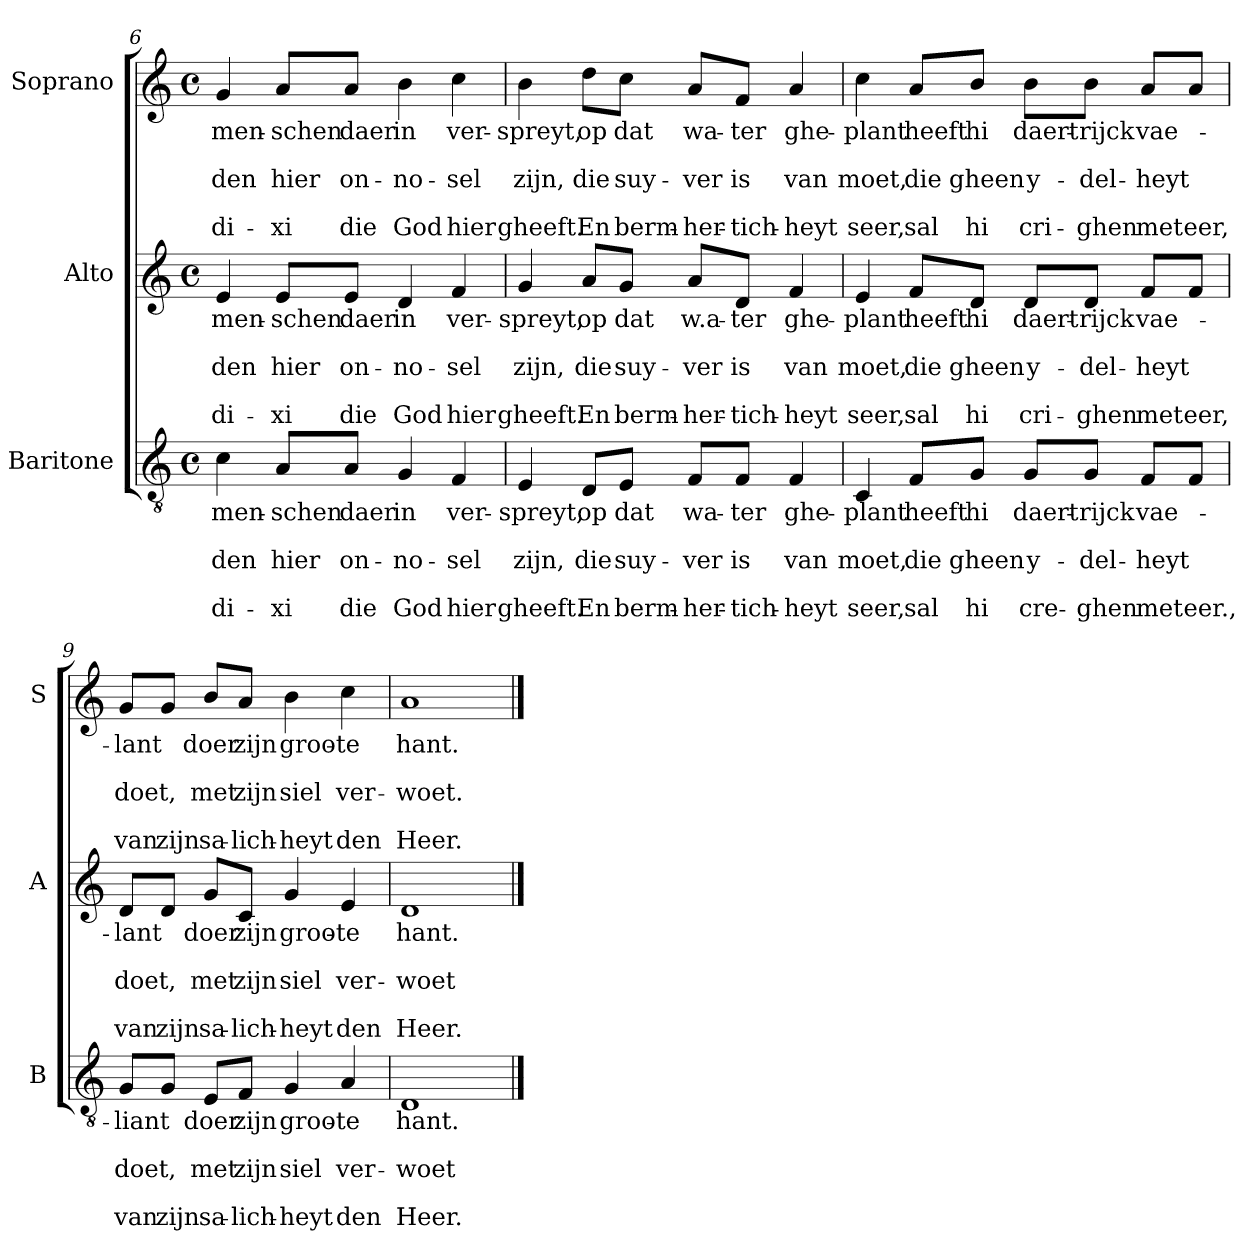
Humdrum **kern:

**kern	**text	**text	**text	**text	**text	**kern	**text	**text	**text	**text	**text	**kern	**text	**text	**text	**text	**text
*part3	*part3	*part3	*part3	*part3	*part3	*part2	*part2	*part2	*part2	*part2	*part2	*part1	*part1	*part1	*part1	*part1	*part1
*staff3	*staff3	*staff3	*staff3	*staff3	*staff3	*staff2	*staff2	*staff2	*staff2	*staff2	*staff2	*staff1	*staff1	*staff1	*staff1	*staff1	*staff1
*I"Baritone	*	*	*	*	*	*I"Alto	*	*	*	*	*	*I"Soprano	*	*	*	*	*
*I'B	*	*	*	*	*	*I'A	*	*	*	*	*	*I'S	*	*	*	*	*
*clefGv2	*	*	*	*	*	*clefG2	*	*	*	*	*	*clefG2	*	*	*	*	*
*k[]	*	*	*	*	*	*k[]	*	*	*	*	*	*k[]	*	*	*	*	*
*C:	*	*	*	*	*	*C:	*	*	*	*	*	*C:	*	*	*	*	*
*M4/4	*	*	*	*	*	*M4/4	*	*	*	*	*	*M4/4	*	*	*	*	*
*met(c)	*	*	*	*	*	*met(c)	*	*	*	*	*	*met(c)	*	*	*	*	*
=6	=6	=6	=6	=6	=6	=6	=6	=6	=6	=6	=6	=6	=6	=6	=6	=6	=6
!	!LO:LY:b	!	!LO:LY:b	!	!LO:LY:b	!	!LO:LY:b	!	!LO:LY:b	!	!LO:LY:b	!	!LO:LY:b	!	!LO:LY:b	!	!LO:LY:b
4c\	men-	.	-den	.	-di-	4e/	men-	.	-den	.	-di-	4g/	men-	.	-den	.	-di-
!	!LO:LY:b	!	!LO:LY:b	!	!LO:LY:b	!	!LO:LY:b	!	!LO:LY:b	!	!LO:LY:b	!	!LO:LY:b	!	!LO:LY:b	!	!LO:LY:b
8A/L	-schen	.	hier	.	-xi	8e/L	-schen	.	hier	.	-xi	8a/L	-schen	.	hier	.	-xi
!	!LO:LY:b	!	!LO:LY:b	!	!LO:LY:b	!	!LO:LY:b	!	!LO:LY:b	!	!LO:LY:b	!	!LO:LY:b	!	!LO:LY:b	!	!LO:LY:b
8A/J	daer	.	on-	.	die	8e/J	daer	.	on-	.	die	8a/J	daer	.	on-	.	die
!	!LO:LY:b	!	!LO:LY:b	!	!LO:LY:b	!	!LO:LY:b	!	!LO:LY:b	!	!LO:LY:b	!	!LO:LY:b	!	!LO:LY:b	!	!LO:LY:b
4G/	in	.	-no-	.	God	4d/	in	.	-no-	.	God	4b\	in	.	-no-	.	God
!	!LO:LY:b	!	!LO:LY:b	!	!LO:LY:b	!	!LO:LY:b	!	!LO:LY:b	!	!LO:LY:b	!	!LO:LY:b	!	!LO:LY:b	!	!LO:LY:b
4F/	ver-	.	-sel	.	hier	4f/	ver-	.	-sel	.	hier	4cc\	ver-	.	-sel	.	hier
!!LO:PB:g=z
=7	=7	=7	=7	=7	=7	=7	=7	=7	=7	=7	=7	=7	=7	=7	=7	=7	=7
!	!LO:LY:b	!	!LO:LY:b	!	!LO:LY:b	!	!LO:LY:b	!	!LO:LY:b	!	!LO:LY:b	!	!LO:LY:b	!	!LO:LY:b	!	!LO:LY:b
4E/	-spreyt,	.	zijn,	.	gheeft.	4g/	-spreyt,	.	zijn,	.	gheeft.	4b\	-spreyt,	.	zijn,	.	gheeft.
!	!LO:LY:b	!	!LO:LY:b	!	!LO:LY:b	!	!LO:LY:b	!	!LO:LY:b	!	!LO:LY:b	!	!LO:LY:b	!	!LO:LY:b	!	!LO:LY:b
8D/L	op	.	die	.	En	8a/L	op	.	die	.	En	8dd\L	op	.	die	.	En
!	!LO:LY:b	!	!LO:LY:b	!	!LO:LY:b	!	!LO:LY:b	!	!LO:LY:b	!	!LO:LY:b	!	!LO:LY:b	!	!LO:LY:b	!	!LO:LY:b
8E/J	dat	.	suy-	.	berm-	8g/J	dat	.	suy-	.	berm-	8cc\J	dat	.	suy-	.	berm-
!	!LO:LY:b	!	!LO:LY:b	!	!LO:LY:b	!	!LO:LY:b	!	!LO:LY:b	!	!LO:LY:b	!	!LO:LY:b	!	!LO:LY:b	!	!LO:LY:b
8F/L	wa-	.	-ver	.	-her-	8a/L	w.a-	.	-ver	.	-her-	8a/L	wa-	.	-ver	.	-her-
!	!LO:LY:b	!	!LO:LY:b	!	!LO:LY:b	!	!LO:LY:b	!	!LO:LY:b	!	!LO:LY:b	!	!LO:LY:b	!	!LO:LY:b	!	!LO:LY:b
8F/J	-ter	.	is	.	-tich-	8d/J	-ter	.	is	.	-tich-	8f/J	-ter	.	is	.	-tich-
!	!LO:LY:b	!	!LO:LY:b	!	!LO:LY:b	!	!LO:LY:b	!	!LO:LY:b	!	!LO:LY:b	!	!LO:LY:b	!	!LO:LY:b	!	!LO:LY:b
4F/	ghe-	.	van	.	-heyt	4f/	ghe-	.	van	.	-heyt	4a/	ghe-	.	van	.	-heyt
=8	=8	=8	=8	=8	=8	=8	=8	=8	=8	=8	=8	=8	=8	=8	=8	=8	=8
!	!LO:LY:b	!	!LO:LY:b	!	!LO:LY:b	!	!LO:LY:b	!	!LO:LY:b	!	!LO:LY:b	!	!LO:LY:b	!	!LO:LY:b	!	!LO:LY:b
4C/	-plant	.	moet,	.	seer,	4e/	-plant	.	moet,	.	seer,	4cc\	-plant	.	moet,	.	seer,
!	!LO:LY:b	!	!LO:LY:b	!	!LO:LY:b	!	!LO:LY:b	!	!LO:LY:b	!	!LO:LY:b	!	!LO:LY:b	!	!LO:LY:b	!	!LO:LY:b
8F/L	heeft	.	die	.	sal	8f/L	heeft	.	die	.	sal	8a/L	heeft	.	die	.	sal
!	!LO:LY:b	!	!LO:LY:b	!	!LO:LY:b	!	!LO:LY:b	!	!LO:LY:b	!	!LO:LY:b	!	!LO:LY:b	!	!LO:LY:b	!	!LO:LY:b
8G/J	hi	.	gheen	.	hi	8d/J	hi	.	gheen	.	hi	8b/J	hi	.	gheen	.	hi
!	!LO:LY:b	!	!LO:LY:b	!	!LO:LY:b	!	!LO:LY:b	!	!LO:LY:b	!	!LO:LY:b	!	!LO:LY:b	!	!LO:LY:b	!	!LO:LY:b
8G/L	daert-	.	y-	.	cre-	8d/L	daert-	.	y-	.	cri-	8b\L	daert-	.	y-	.	cri-
!	!LO:LY:b	!	!LO:LY:b	!	!LO:LY:b	!	!LO:LY:b	!	!LO:LY:b	!	!LO:LY:b	!	!LO:LY:b	!	!LO:LY:b	!	!LO:LY:b
8G/J	-rijck	.	-del-	.	-ghen	8d/J	-rijck	.	-del-	.	-ghen	8b\J	-rijck	.	-del-	.	-ghen
!	!LO:LY:b	!	!LO:LY:b	!	!LO:LY:b	!	!LO:LY:b	!	!LO:LY:b	!	!LO:LY:b	!	!LO:LY:b	!	!LO:LY:b	!	!LO:LY:b
8F/L	vae-	.	-heyt	.	met	8f/L	vae-	.	-heyt	.	met	8a/L	vae-	.	-heyt	.	met
!	!	!	!	!	!LO:LY:b	!	!	!	!	!	!LO:LY:b	!	!	!	!	!	!LO:LY:b
8F/J	.	.	.	.	eer.,	8f/J	.	.	.	.	eer,	8a/J	.	.	.	.	eer,
=9	=9	=9	=9	=9	=9	=9	=9	=9	=9	=9	=9	=9	=9	=9	=9	=9	=9
!	!LO:LY:b	!	!LO:LY:b	!	!LO:LY:b	!	!LO:LY:b	!	!LO:LY:b	!	!LO:LY:b	!	!LO:LY:b	!	!LO:LY:b	!	!LO:LY:b
8G/L	-liant	.	doet,	.	van	8d/L	-lant	.	doet,	.	van	8g/L	-lant	.	doet,	.	van
!	!	!	!	!	!LO:LY:b	!	!	!	!	!	!LO:LY:b	!	!	!	!	!	!LO:LY:b
8G/J	.	.	.	.	zijn	8d/J	.	.	.	.	zijn	8g/J	.	.	.	.	zijn
!	!LO:LY:b	!	!LO:LY:b	!	!LO:LY:b	!	!LO:LY:b	!	!LO:LY:b	!	!LO:LY:b	!	!LO:LY:b	!	!LO:LY:b	!	!LO:LY:b
8E/L	doer	.	met	.	sa-	8g/L	doer	.	met	.	sa-	8b/L	doer	.	met	.	sa-
!	!LO:LY:b	!	!LO:LY:b	!	!LO:LY:b	!	!LO:LY:b	!	!LO:LY:b	!	!LO:LY:b	!	!LO:LY:b	!	!LO:LY:b	!	!LO:LY:b
8F/J	zijn	.	zijn	.	-lich-	8c/J	zijn	.	zijn	.	-lich-	8a/J	zijn	.	zijn	.	-lich-
!	!LO:LY:b	!	!LO:LY:b	!	!LO:LY:b	!	!LO:LY:b	!	!LO:LY:b	!	!LO:LY:b	!	!LO:LY:b	!	!LO:LY:b	!	!LO:LY:b
4G/	groo-	.	siel	.	-heyt	4g/	groo-	.	siel	.	-heyt	4b\	groo-	.	siel	.	-heyt
!	!LO:LY:b	!	!LO:LY:b	!	!LO:LY:b	!	!LO:LY:b	!	!LO:LY:b	!	!LO:LY:b	!	!LO:LY:b	!	!LO:LY:b	!	!LO:LY:b
4A/	-te	.	ver-	.	den	4e/	-te	.	ver-	.	den	4cc\	-te	.	ver-	.	den
=10	=10	=10	=10	=10	=10	=10	=10	=10	=10	=10	=10	=10	=10	=10	=10	=10	=10
!	!LO:LY:b	!	!LO:LY:b	!	!LO:LY:b	!	!LO:LY:b	!	!LO:LY:b	!	!LO:LY:b	!	!LO:LY:b	!	!LO:LY:b	!	!LO:LY:b
1D	hant.	.	-woet	.	Heer.	1d	hant.	.	-woet	.	Heer.	1a	hant.	.	-woet.	.	Heer.
==	==	==	==	==	==	==	==	==	==	==	==	==	==	==	==	==	==
*-	*-	*-	*-	*-	*-	*-	*-	*-	*-	*-	*-	*-	*-	*-	*-	*-	*-
